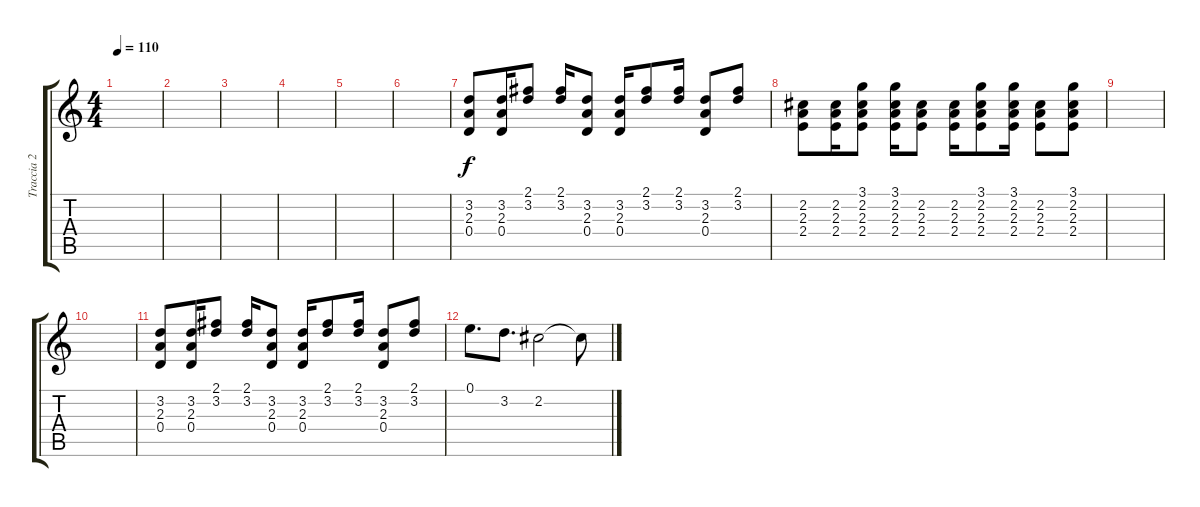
\track ("Traccia 2" "Traccia 2") {instrument acousticguitarsteel}
\staff {score tabs}
\tuning (E4 B3 G3 D3 A2 E2) {hide}
\ts (4 4)
\tempo 110
\clef g2
\ks c
|
|
|
|
|
|
(3.2 2.3 0.4).8 (3.2 2.3 0.4).16 (2.1 3.2).8 (2.1 3.2).16 (3.2 2.3 0.4).8 (3.2 2.3 0.4).16 (2.1 3.2).8 (2.1 3.2).16 (3.2 2.3 0.4).8 (2.1 3.2).8 |
(2.2 2.3 2.4).8 (2.2 2.3 2.4).16 (3.1 2.2 2.3 2.4).8 (3.1 2.2 2.3 2.4).16 (2.2 2.3 2.4).8 (2.2 2.3 2.4).16 (3.1 2.2 2.3 2.4).8 (3.1 2.2 2.3 2.4).16 (2.2 2.3 2.4).8 (3.1 2.2 2.3 2.4).8 |
|
|
(3.2 2.3 0.4).8 (3.2 2.3 0.4).16 (2.1 3.2).8 (2.1 3.2).16 (3.2 2.3 0.4).8 (3.2 2.3 0.4).16 (2.1 3.2).8 (2.1 3.2).16 (3.2 2.3 0.4).8 (2.1 3.2).8 |
0.1.8{d} 3.2.8{d} 2.2.2 2.2{t}.8
